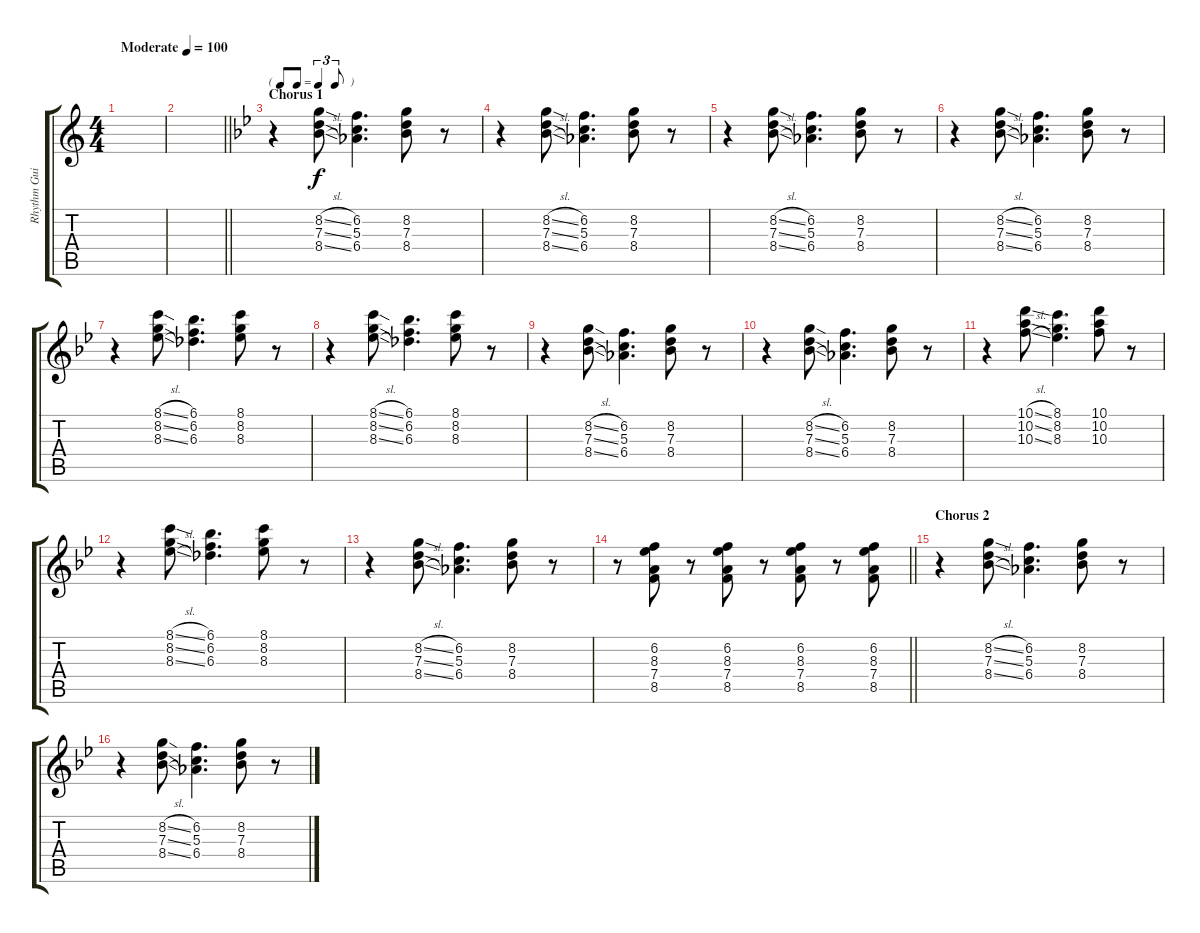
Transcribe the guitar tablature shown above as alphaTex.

\track ("Rhythm Guitar" "Rhythm Gui") {instrument electricguitarjazz}
\staff {score tabs}
\tuning (E4 B3 G3 D3 A2 E2) {hide}
\ts (4 4)
\tempo (100 "Moderate")
\clef g2
\ks c
|
\barLineRight lightlight
|
\tf triplet8th
\section ("" "Chorus 1")
\ks bb
r.4 (8.2{sl} 7.3{sl} 8.4{sl}).8 (6.2 5.3 6.4).4{d} (8.2 7.3 8.4).8 r.8 |
r.4 (8.2{sl} 7.3{sl} 8.4{sl}).8 (6.2 5.3 6.4).4{d} (8.2 7.3 8.4).8 r.8 |
r.4 (8.2{sl} 7.3{sl} 8.4{sl}).8 (6.2 5.3 6.4).4{d} (8.2 7.3 8.4).8 r.8 |
r.4 (8.2{sl} 7.3{sl} 8.4{sl}).8 (6.2 5.3 6.4).4{d} (8.2 7.3 8.4).8 r.8 |
r.4 (8.1{sl} 8.2{sl} 8.3{sl}).8 (6.1 6.2 6.3).4{d} (8.1 8.2 8.3).8 r.8 |
r.4 (8.1{sl} 8.2{sl} 8.3{sl}).8 (6.1 6.2 6.3).4{d} (8.1 8.2 8.3).8 r.8 |
r.4 (8.2{sl} 7.3{sl} 8.4{sl}).8 (6.2 5.3 6.4).4{d} (8.2 7.3 8.4).8 r.8 |
r.4 (8.2{sl} 7.3{sl} 8.4{sl}).8 (6.2 5.3 6.4).4{d} (8.2 7.3 8.4).8 r.8 |
r.4 (10.1{sl} 10.2{sl} 10.3{sl}).8 (8.1 8.2 8.3).4{d} (10.1 10.2 10.3).8 r.8 |
r.4 (8.1{sl} 8.2{sl} 8.3{sl}).8 (6.1 6.2 6.3).4{d} (8.1 8.2 8.3).8 r.8 |
r.4 (8.2{sl} 7.3{sl} 8.4{sl}).8 (6.2 5.3 6.4).4{d} (8.2 7.3 8.4).8 r.8 |
\barLineRight lightlight
r.8 (6.2 8.3 7.4 8.5).8 r.8 (6.2 8.3 7.4 8.5).8 r.8 (6.2 8.3 7.4 8.5).8 r.8 (6.2 8.3 7.4 8.5).8 |
\section ("" "Chorus 2")
r.4 (8.2{sl} 7.3{sl} 8.4{sl}).8 (6.2 5.3 6.4).4{d} (8.2 7.3 8.4).8 r.8 |
r.4 (8.2{sl} 7.3{sl} 8.4{sl}).8 (6.2 5.3 6.4).4{d} (8.2 7.3 8.4).8 r.8
